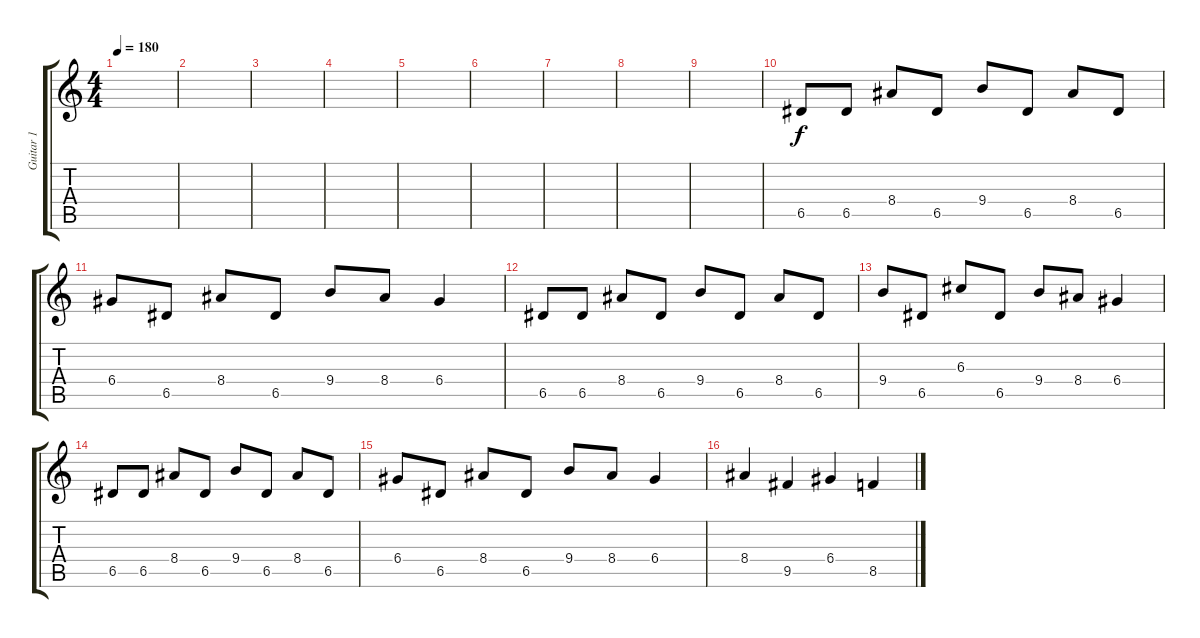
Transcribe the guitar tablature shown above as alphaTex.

\track ("Guitar 1" "Guitar 1") {instrument distortionguitar}
\staff {score tabs}
\tuning (E4 B3 G3 D3 A2 D2) {hide}
\ts (4 4)
\tempo 180
\clef g2
\ks c
|
|
|
|
|
|
|
|
|
6.5.8{balance 14} 6.5.8 8.4.8 6.5.8 9.4.8 6.5.8 8.4.8 6.5.8 |
6.4.8 6.5.8 8.4.8 6.5.8 9.4.8 8.4.8 6.4.4 |
6.5.8 6.5.8 8.4.8 6.5.8 9.4.8 6.5.8 8.4.8 6.5.8 |
9.4.8 6.5.8 6.3.8 6.5.8 9.4.8 8.4.8 6.4.4 |
6.5.8 6.5.8 8.4.8 6.5.8 9.4.8 6.5.8 8.4.8 6.5.8 |
6.4.8 6.5.8 8.4.8 6.5.8 9.4.8 8.4.8 6.4.4 |
8.4.4 9.5.4 6.4.4 8.5.4
